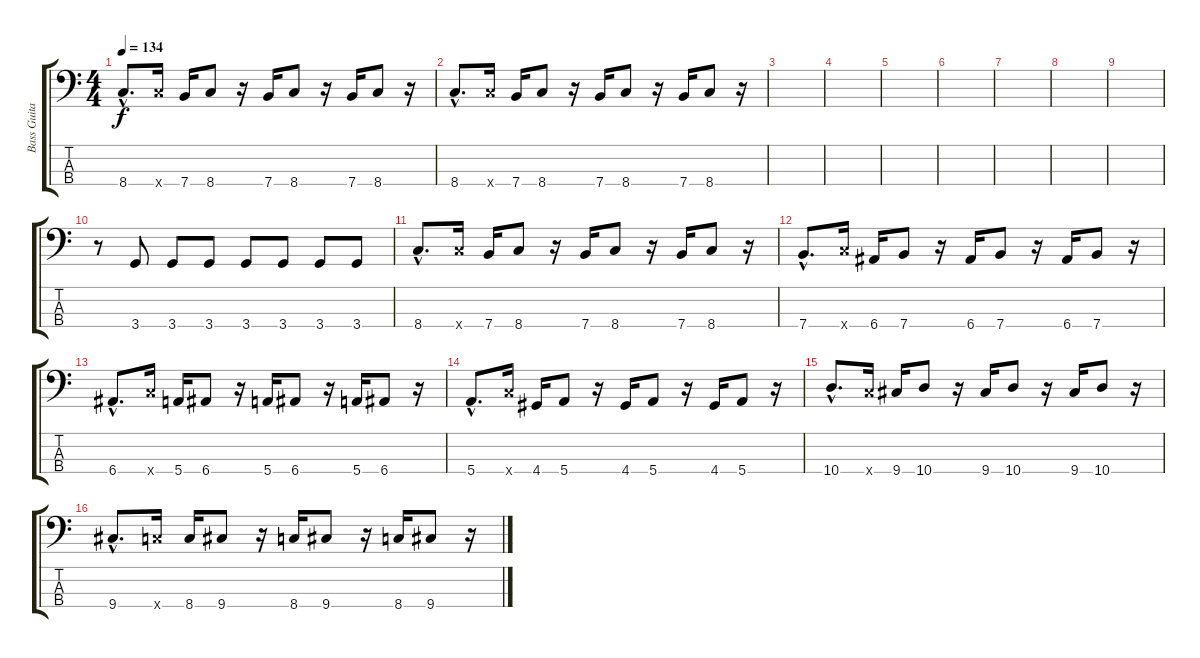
\track ("Bass Guitar" "Bass Guita") {instrument electricbassfinger}
\staff {score tabs}
\tuning (G2 D2 A1 E1) {hide}
\ts (4 4)
\tempo 134
\clef f4
\ks c
8.4{hac}.8{d dy f} 8.4{x}.16 7.4.16 8.4.8 r.16 7.4.16 8.4.8 r.16 7.4.16 8.4.8 r.16 |
8.4{hac}.8{d} 8.4{x}.16 7.4.16 8.4.8 r.16 7.4.16 8.4.8 r.16 7.4.16 8.4.8 r.16 |
|
|
|
|
|
|
|
r.8 3.4.8 3.4.8 3.4.8 3.4.8 3.4.8 3.4.8 3.4.8 |
8.4{hac}.8{d} 8.4{x}.16 7.4.16 8.4.8 r.16 7.4.16 8.4.8 r.16 7.4.16 8.4.8 r.16 |
7.4{hac}.8{d} 8.4{x}.16 6.4.16 7.4.8 r.16 6.4.16 7.4.8 r.16 6.4.16 7.4.8 r.16 |
6.4{hac}.8{d} 8.4{x}.16 5.4.16 6.4.8 r.16 5.4.16 6.4.8 r.16 5.4.16 6.4.8 r.16 |
5.4{hac}.8{d} 8.4{x}.16 4.4.16 5.4.8 r.16 4.4.16 5.4.8 r.16 4.4.16 5.4.8 r.16 |
10.4{hac}.8{d} 8.4{x}.16 9.4.16 10.4.8 r.16 9.4.16 10.4.8 r.16 9.4.16 10.4.8 r.16 |
9.4{hac}.8{d} 8.4{x}.16 8.4.16 9.4.8 r.16 8.4.16 9.4.8 r.16 8.4.16 9.4.8 r.16
